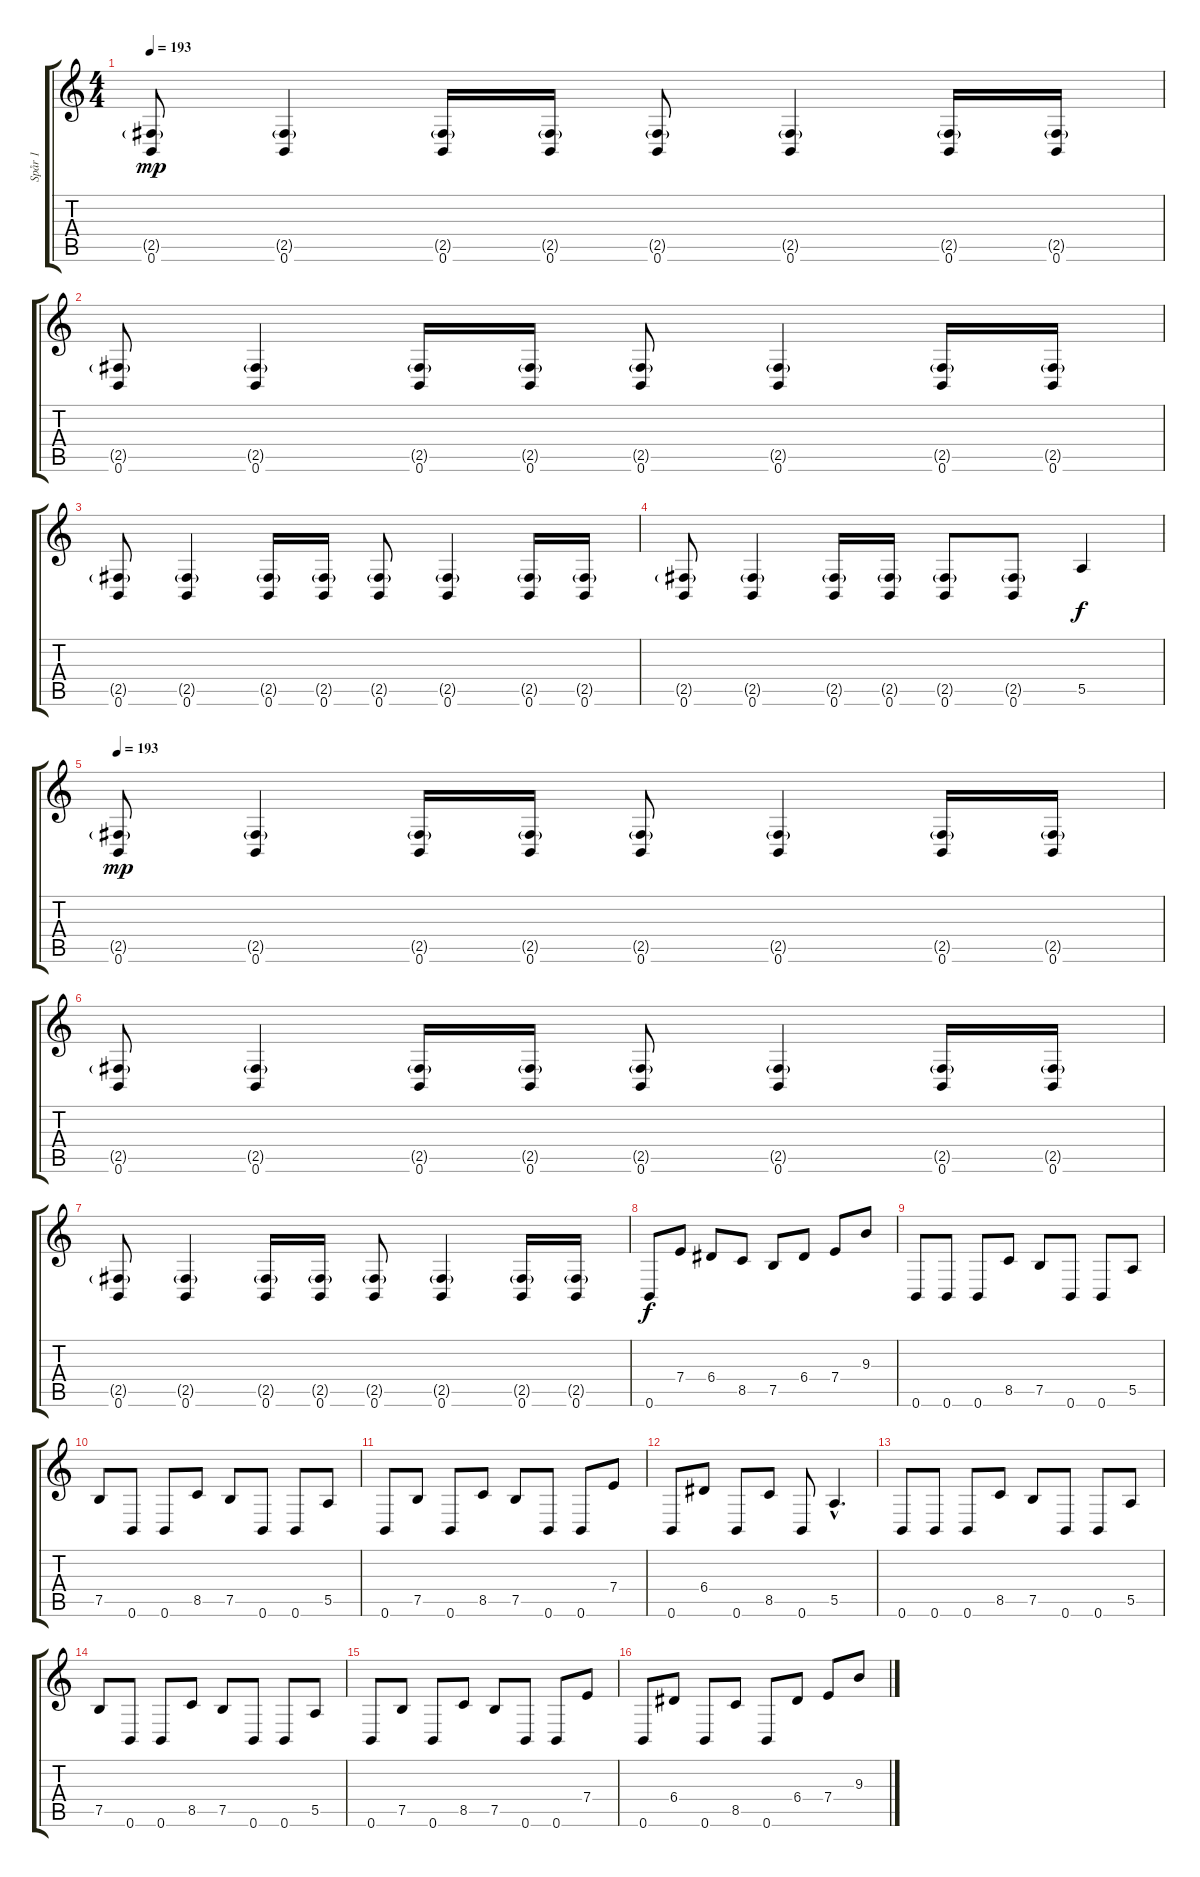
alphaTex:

\track ("Spår 1" "Spår 1") {instrument distortionguitar}
\staff {score tabs}
\tuning (B3 G3 D3 A2 E2 B1) {hide}
\ts (4 4)
\tempo 193
\clef g2
\ks c
(2.5{g} 0.6).8{dy mp} (2.5{g} 0.6).4 (2.5{g} 0.6).16 (2.5{g} 0.6).16 (2.5{g} 0.6).8 (2.5{g} 0.6).4 (2.5{g} 0.6).16 (2.5{g} 0.6).16 |
(2.5{g} 0.6).8 (2.5{g} 0.6).4 (2.5{g} 0.6).16 (2.5{g} 0.6).16 (2.5{g} 0.6).8 (2.5{g} 0.6).4 (2.5{g} 0.6).16 (2.5{g} 0.6).16 |
(2.5{g} 0.6).8 (2.5{g} 0.6).4 (2.5{g} 0.6).16 (2.5{g} 0.6).16 (2.5{g} 0.6).8 (2.5{g} 0.6).4 (2.5{g} 0.6).16 (2.5{g} 0.6).16 |
(2.5{g} 0.6).8 (2.5{g} 0.6).4 (2.5{g} 0.6).16 (2.5{g} 0.6).16 (2.5{g} 0.6).8 (2.5{g} 0.6).8 5.5.4{dy f} |
\tempo 193
(2.5{g} 0.6).8{dy mp} (2.5{g} 0.6).4 (2.5{g} 0.6).16 (2.5{g} 0.6).16 (2.5{g} 0.6).8 (2.5{g} 0.6).4 (2.5{g} 0.6).16 (2.5{g} 0.6).16 |
(2.5{g} 0.6).8 (2.5{g} 0.6).4 (2.5{g} 0.6).16 (2.5{g} 0.6).16 (2.5{g} 0.6).8 (2.5{g} 0.6).4 (2.5{g} 0.6).16 (2.5{g} 0.6).16 |
(2.5{g} 0.6).8 (2.5{g} 0.6).4 (2.5{g} 0.6).16 (2.5{g} 0.6).16 (2.5{g} 0.6).8 (2.5{g} 0.6).4 (2.5{g} 0.6).16 (2.5{g} 0.6).16 |
0.6.8{dy f} 7.4.8 6.4.8 8.5.8 7.5.8 6.4.8 7.4.8 9.3.8 |
0.6.8 0.6.8 0.6.8 8.5.8 7.5.8 0.6.8 0.6.8 5.5.8 |
7.5.8 0.6.8 0.6.8 8.5.8 7.5.8 0.6.8 0.6.8 5.5.8 |
0.6.8 7.5.8 0.6.8 8.5.8 7.5.8 0.6.8 0.6.8 7.4.8 |
0.6.8 6.4.8 0.6.8 8.5.8 0.6.8 5.5{hac}.4{d} |
0.6.8 0.6.8 0.6.8 8.5.8 7.5.8 0.6.8 0.6.8 5.5.8 |
7.5.8 0.6.8 0.6.8 8.5.8 7.5.8 0.6.8 0.6.8 5.5.8 |
0.6.8 7.5.8 0.6.8 8.5.8 7.5.8 0.6.8 0.6.8 7.4.8 |
0.6.8 6.4.8 0.6.8 8.5.8 0.6.8 6.4.8 7.4.8 9.3.8
